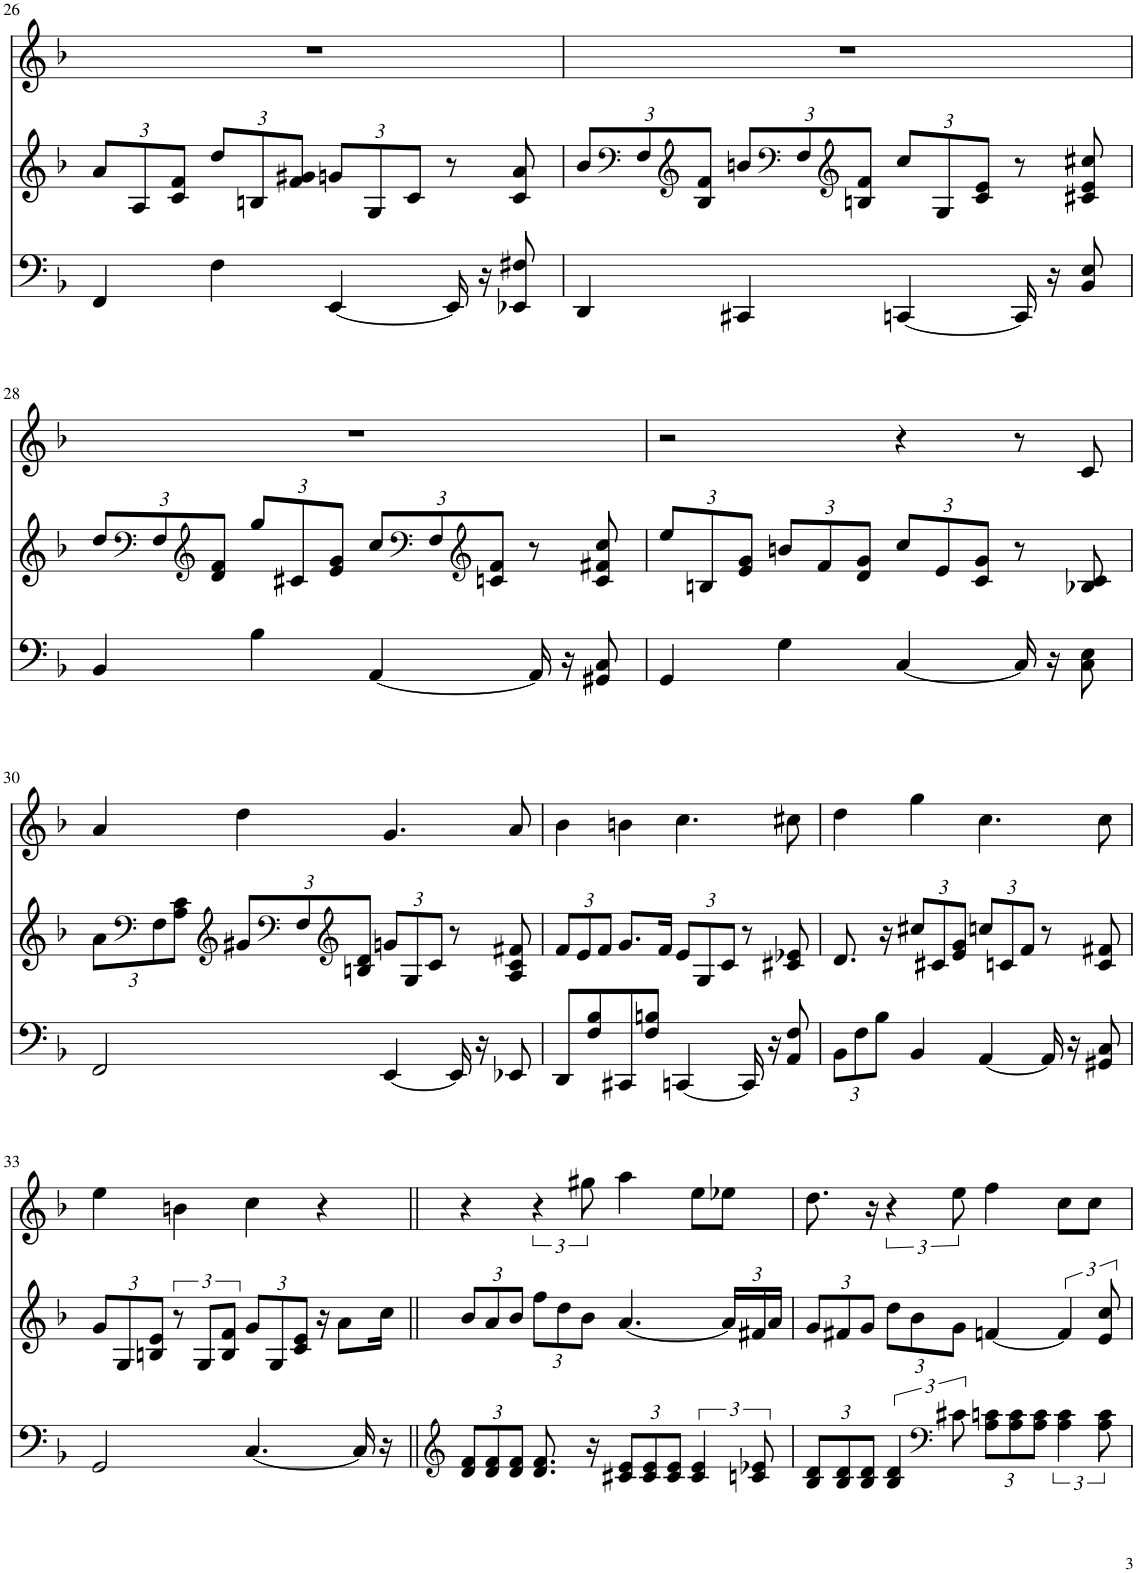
**kern	**kern	**kern
*part3	*part2	*part1
*staff3	*staff2	*staff1
*I"Staff-2	*I"Staff-1	*I"Staff
!!LO:PB:g=z
*clefF4	*clefG2	*clefG2
*k[b-]	*k[b-]	*k[b-]
*M4/4	*M4/4	*M4/4
*	*Xbrackettup	*
=26	=26	=26
4FF/	12a/L	1r
.	12A/	.
.	12c/ 12f/J	.
4F\	12dd/L	.
.	12Bn/	.
.	12f/ 12g#X/J	.
[4EE/	12gn/L	.
.	12G/	.
.	12c/J	.
16EE/]	8r	.
16r	.	.
8EE-X/ 8F#X/	8c/ 8a/	.
=27	=27	=27
4DD/	12b-/L	1r
*	*clefF4	*
.	12F/	.
*	*clefG2	*
.	12B-/ 12f/J	.
4CC#X/	12bn/L	.
*	*clefF4	*
.	12F/	.
*	*clefG2	*
.	12Bn/ 12f/J	.
[4CCn/	12cc/L	.
.	12G/	.
.	12c/ 12e/J	.
16CC/]	8r	.
16r	.	.
8BB-/ 8E/	8c#X/ 8e/ 8cc#X/	.
!!LO:LB:g=z
=28	=28	=28
4BB-/	12dd/L	1r
*	*clefF4	*
.	12F/	.
*	*clefG2	*
.	12d/ 12f/J	.
4B-\	12gg/L	.
.	12c#X/	.
.	12e/ 12g/J	.
[4AA/	12cc/L	.
*	*clefF4	*
.	12F/	.
*	*clefG2	*
.	12cn/ 12f/J	.
16AA/]	8r	.
16r	.	.
8GG#X/ 8C/	8c/ 8f#X/ 8cc/	.
=29	=29	=29
4GG/	12ee/L	2r
.	12Bn/	.
.	12e/ 12g/J	.
4G\	12bn/L	.
.	12f/	.
.	12d/ 12g/J	.
[4C/	12cc/L	4r
.	12e/	.
.	12c/ 12g/J	.
16C/]	8r	8r
16r	.	.
8C\ 8E\	8B-X/ 8c/	8c/
!!LO:LB:g=z
=30	=30	=30
2FF/	12a\L	4a/
*	*clefF4	*
.	12F\	.
.	12A\ 12c\J	.
*	*clefG2	*
.	12g#X/L	4dd\
*	*clefF4	*
.	12F/	.
*	*clefG2	*
.	12Bn/ 12d/J	.
[4EE/	12gn/L	4.g/
.	12G/	.
.	12c/J	.
16EE/]	8r	.
16r	.	.
8EE-X/	8A/ 8c/ 8f#X/	8a/
=31	=31	=31
8DD/L	12f/L	4b-\
.	12e/	.
8F/ 8B-/	.	.
.	12f/J	.
8CC#X/	8.g/L	4bn\
8F/ 8Bn/J	.	.
.	16f/Jk	.
[4CCn/	12e/L	4.cc\
.	12G/	.
.	12c/J	.
16CC/]	8r	.
16r	.	.
8AA/ 8F/	8c#X/ 8e-X/	8cc#X\
=32	=32	=32
*Xbrackettup	*	*
12BB-\L	8.d/	4dd\
12F\	.	.
12B-\J	.	.
.	16r	.
4BB-/	12cc#X/L	4gg\
.	12c#X/	.
.	12e/ 12g/J	.
[4AA/	12ccn/L	4.cc\
.	12cn/	.
.	12f/J	.
16AA/]	8r	.
16r	.	.
8GG#X/ 8C/	8c/ 8f#X/	8cc\
!!LO:LB:g=z
=33	=33	=33
2GG/	12g/L	4ee\
.	12G/	.
.	12Bn/ 12e/J	.
*	*brackettup	*
.	12r	4bn\
.	12G/L	.
.	12B/ 12f/J	.
*	*Xbrackettup	*
[4.C/	12g/L	4cc\
.	12G/	.
.	12c/ 12e/J	.
.	16r	4r
.	8a\L	.
16C/]	.	.
16r	16cc\Jk	.
=34||	=34||	=34||
*clefG2	*	*
12d/ 12f/L	12b-/L	4r
12d/ 12f/	12a/	.
12d/ 12f/J	12b-/J	.
8.d/ 8.f/	12ff\L	6r
.	12dd\	.
.	12b-\J	12gg#X\
16r	.	.
12c#X/ 12e/L	[4.a/	4aa\
12c#/ 12e/	.	.
12c#/ 12e/J	.	.
*brackettup	*	*
6c#/ 6e/	.	8ee\L
.	24a/LL]	8ee-X\J
12cn/ 12e-X/	24f#X/	.
.	24a/JJ	.
=35	=35	=35
*Xbrackettup	*	*
12B-/ 12d/L	12g/L	8.dd\
12B-/ 12d/	12f#X/	.
12B-/ 12d/J	12g/J	.
.	.	16r
*brackettup	*	*
6B-/ 6d/	12dd\L	6r
.	12b-\	.
*clefF4	*	*
12c#X\	12g\J	12ee\
*Xbrackettup	*	*
12A\ 12cn\L	[4fn/	4ff\
12A\ 12c\	.	.
12A\ 12c\J	.	.
*brackettup	*brackettup	*
6A\ 6c\	6f/]	8cc\L
.	.	8cc\J
12A\ 12c\	12e/ 12cc/	.
=	=	=
*-	*-	*-
